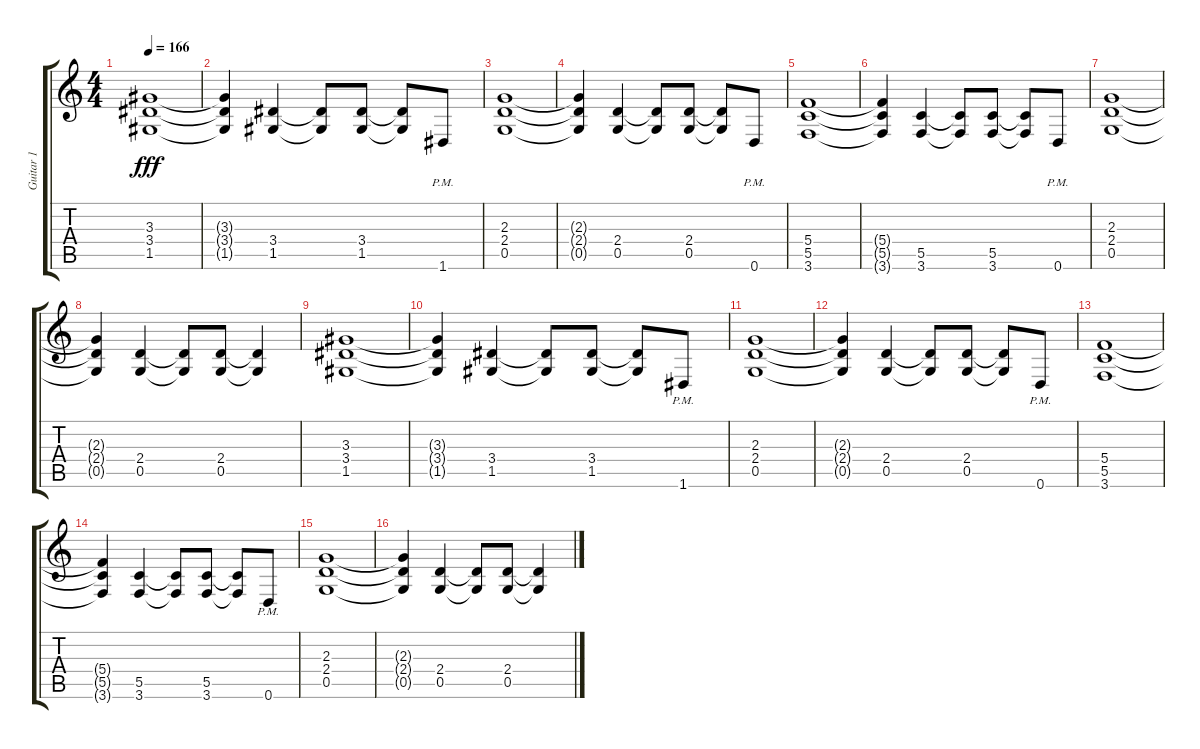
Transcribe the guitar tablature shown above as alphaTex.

\track ("Guitar 1" "Guitar 1") {instrument distortionguitar}
\staff {score tabs}
\tuning (D4 A3 F3 C3 G2 D2) {hide}
\ts (4 4)
\tempo 166
\clef g2
\ks c
(3.3 3.4 1.5).1{dy fff} |
(3.3{t} 3.4{t} 1.5{t}).4 (3.4 1.5).4 (3.4{t} 1.5{t}).8 (3.4 1.5).8 (3.4{t} 1.5{t}).8 1.6{pm}.8 |
(2.3 2.4 0.5).1 |
(2.3{t} 2.4{t} 0.5{t}).4 (2.4 0.5).4 (2.4{t} 0.5{t}).8 (2.4 0.5).8 (2.4{t} 0.5{t}).8 0.6{pm}.8 |
(5.4 5.5 3.6).1 |
(5.4{t} 5.5{t} 3.6{t}).4 (5.5 3.6).4 (5.5{t} 3.6{t}).8 (5.5 3.6).8 (5.5{t} 3.6{t}).8 0.6{pm}.8 |
(2.3 2.4 0.5).1 |
(2.3{t} 2.4{t} 0.5{t}).4 (2.4 0.5).4 (2.4{t} 0.5{t}).8 (2.4 0.5).8 (2.4{t} 0.5{t}).4 |
(3.3 3.4 1.5).1 |
(3.3{t} 3.4{t} 1.5{t}).4 (3.4 1.5).4 (3.4{t} 1.5{t}).8 (3.4 1.5).8 (3.4{t} 1.5{t}).8 1.6{pm}.8 |
(2.3 2.4 0.5).1 |
(2.3{t} 2.4{t} 0.5{t}).4 (2.4 0.5).4 (2.4{t} 0.5{t}).8 (2.4 0.5).8 (2.4{t} 0.5{t}).8 0.6{pm}.8 |
(5.4 5.5 3.6).1 |
(5.4{t} 5.5{t} 3.6{t}).4 (5.5 3.6).4 (5.5{t} 3.6{t}).8 (5.5 3.6).8 (5.5{t} 3.6{t}).8 0.6{pm}.8 |
(2.3 2.4 0.5).1 |
(2.3{t} 2.4{t} 0.5{t}).4 (2.4 0.5).4 (2.4{t} 0.5{t}).8 (2.4 0.5).8 (2.4{t} 0.5{t}).4
